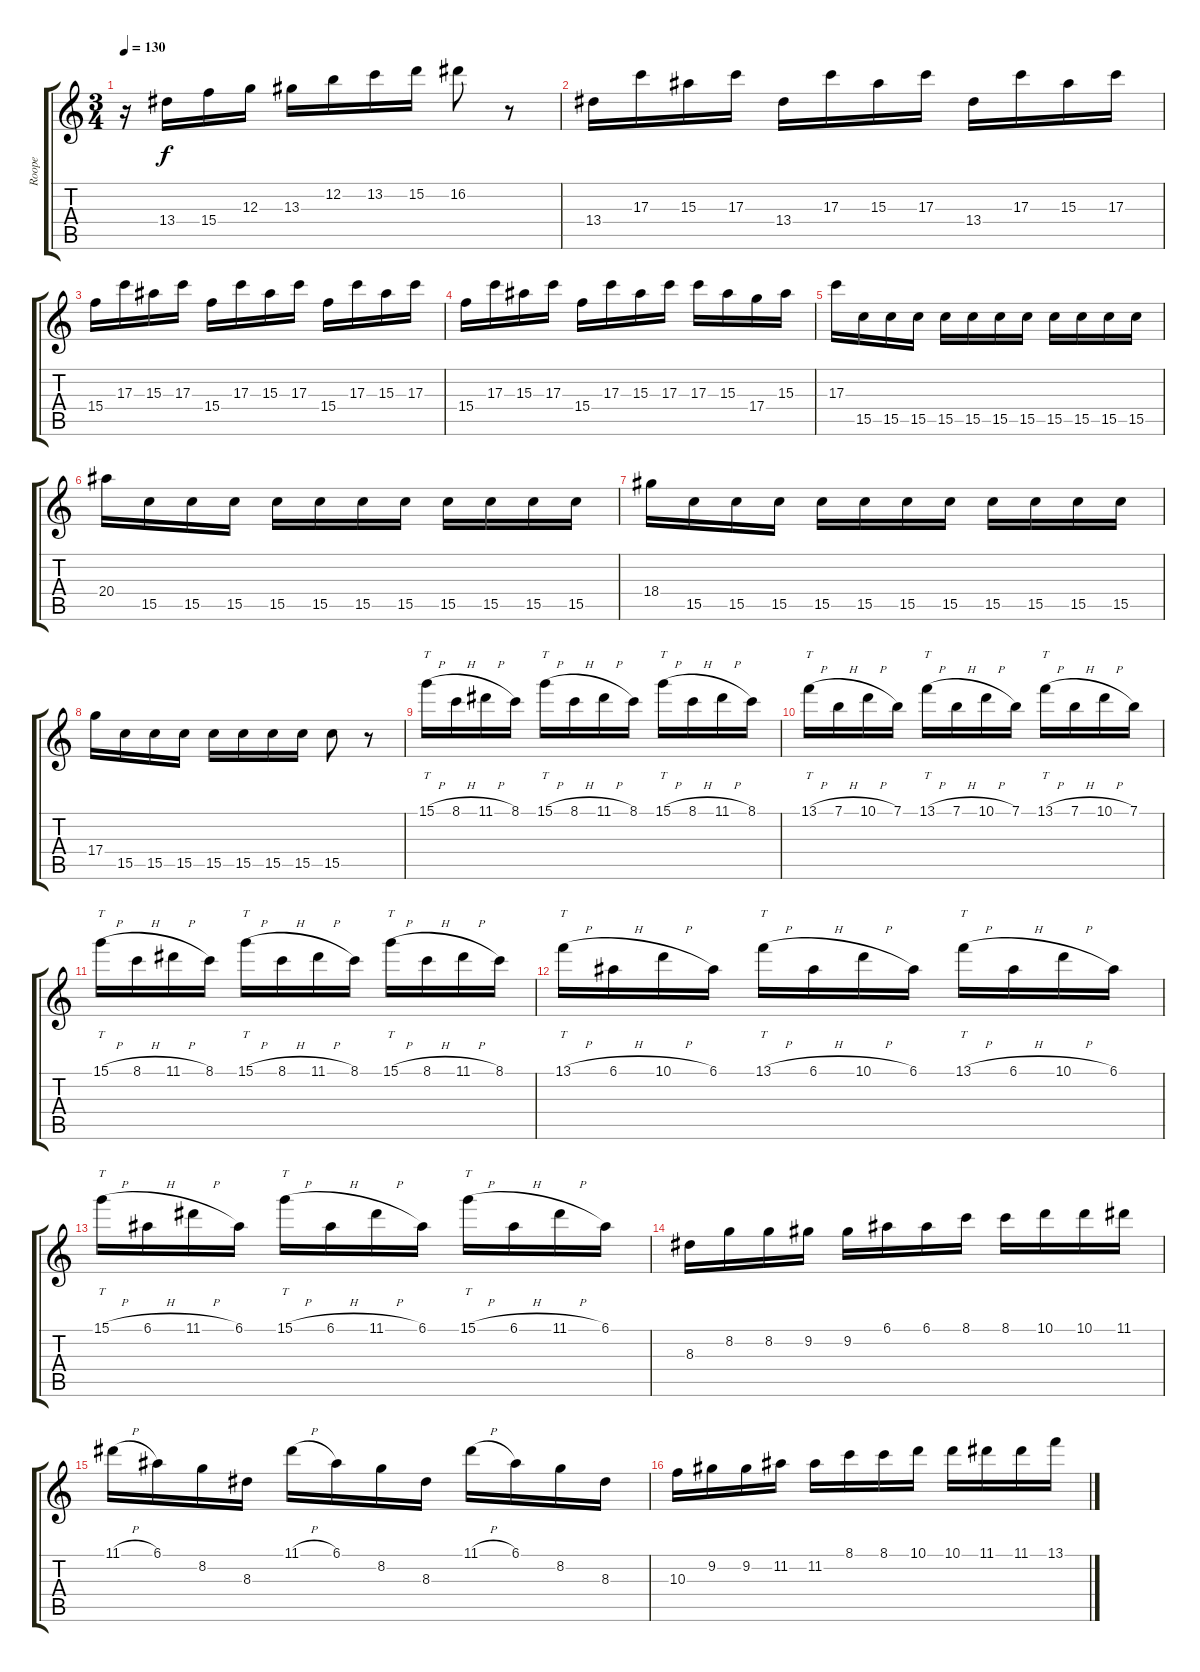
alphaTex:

\track ("Roope" "Roope") {instrument overdrivenguitar}
\staff {score tabs}
\tuning (E4 B3 G3 D3 A2 E2) {hide}
\ts (3 4)
\tempo 130
\clef g2
\ks c
r.16{dy f} 13.4.16 15.4.16 12.3.16 13.3.16 12.2.16 13.2.16 15.2.16 16.2.8 r.8 |
13.4.16 17.3.16 15.3.16 17.3.16 13.4.16 17.3.16 15.3.16 17.3.16 13.4.16 17.3.16 15.3.16 17.3.16 |
15.4.16 17.3.16 15.3.16 17.3.16 15.4.16 17.3.16 15.3.16 17.3.16 15.4.16 17.3.16 15.3.16 17.3.16 |
15.4.16 17.3.16 15.3.16 17.3.16 15.4.16 17.3.16 15.3.16 17.3.16 17.3.16 15.3.16 17.4.16 15.3.16 |
17.3.16 15.5.16 15.5.16 15.5.16 15.5.16 15.5.16 15.5.16 15.5.16 15.5.16 15.5.16 15.5.16 15.5.16 |
20.4.16 15.5.16 15.5.16 15.5.16 15.5.16 15.5.16 15.5.16 15.5.16 15.5.16 15.5.16 15.5.16 15.5.16 |
18.4.16 15.5.16 15.5.16 15.5.16 15.5.16 15.5.16 15.5.16 15.5.16 15.5.16 15.5.16 15.5.16 15.5.16 |
17.4.16 15.5.16 15.5.16 15.5.16 15.5.16 15.5.16 15.5.16 15.5.16 15.5.8 r.8 |
15.1{h}.16{tt} 8.1{h}.16 11.1{h}.16 8.1.16 15.1{h}.16{tt} 8.1{h}.16 11.1{h}.16 8.1.16 15.1{h}.16{tt} 8.1{h}.16 11.1{h}.16 8.1.16 |
13.1{h}.16{tt} 7.1{h}.16 10.1{h}.16 7.1.16 13.1{h}.16{tt} 7.1{h}.16 10.1{h}.16 7.1.16 13.1{h}.16{tt} 7.1{h}.16 10.1{h}.16 7.1.16 |
15.1{h}.16{tt} 8.1{h}.16 11.1{h}.16 8.1.16 15.1{h}.16{tt} 8.1{h}.16 11.1{h}.16 8.1.16 15.1{h}.16{tt} 8.1{h}.16 11.1{h}.16 8.1.16 |
13.1{h}.16{tt} 6.1{h}.16 10.1{h}.16 6.1.16 13.1{h}.16{tt} 6.1{h}.16 10.1{h}.16 6.1.16 13.1{h}.16{tt} 6.1{h}.16 10.1{h}.16 6.1.16 |
15.1{h}.16{tt} 6.1{h}.16 11.1{h}.16 6.1.16 15.1{h}.16{tt} 6.1{h}.16 11.1{h}.16 6.1.16 15.1{h}.16{tt} 6.1{h}.16 11.1{h}.16 6.1.16 |
8.3.16 8.2.16 8.2.16 9.2.16 9.2.16 6.1.16 6.1.16 8.1.16 8.1.16 10.1.16 10.1.16 11.1.16 |
11.1{h}.16 6.1.16 8.2.16 8.3.16 11.1{h}.16 6.1.16 8.2.16 8.3.16 11.1{h}.16 6.1.16 8.2.16 8.3.16 |
10.3.16 9.2.16 9.2.16 11.2.16 11.2.16 8.1.16 8.1.16 10.1.16 10.1.16 11.1.16 11.1.16 13.1.16
